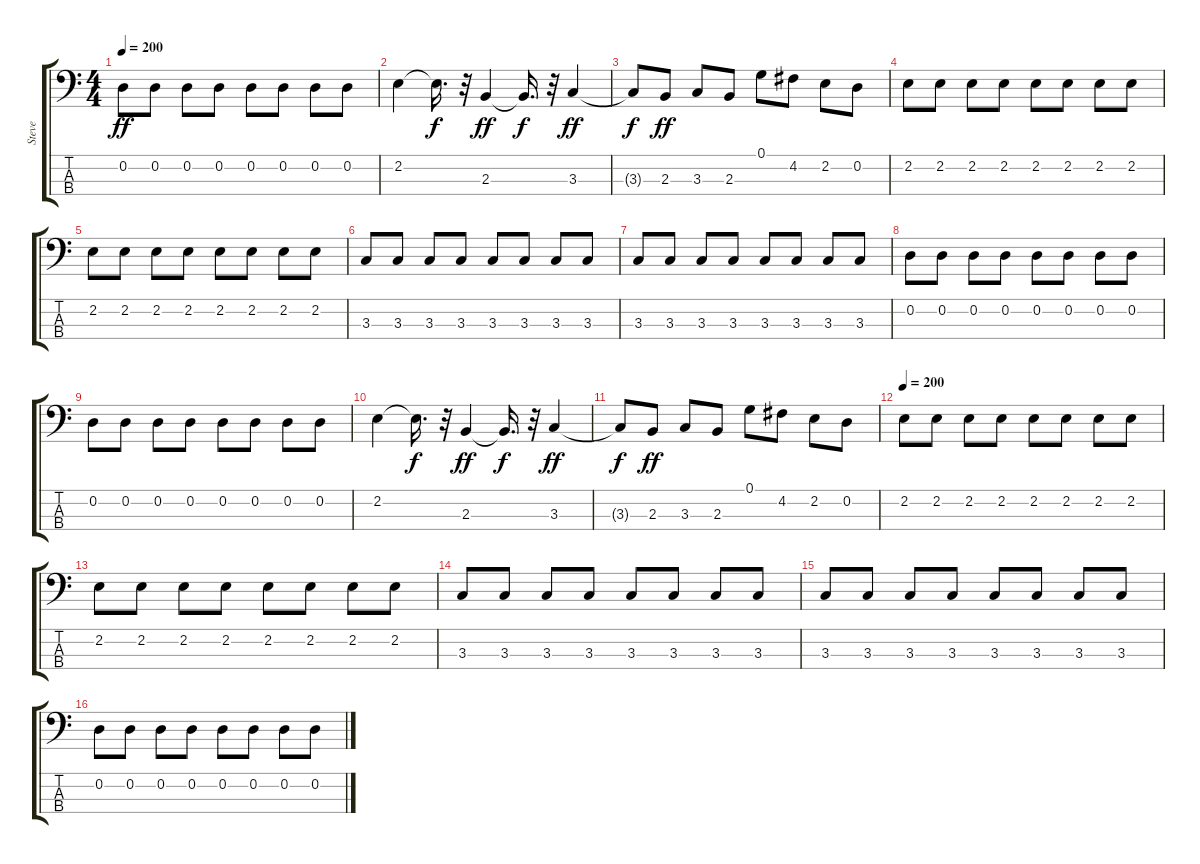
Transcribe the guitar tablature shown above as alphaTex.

\track ("Steve" "Steve") {instrument electricbassfinger}
\staff {score tabs}
\tuning (G2 D2 A1 E1) {hide}
\ts (4 4)
\tempo 200
\clef f4
\ks c
0.2.8{dy ff} 0.2.8 0.2.8 0.2.8 0.2.8 0.2.8 0.2.8 0.2.8 |
2.2.4 2.2{t}.16{d dy f} r.32 2.3.4{dy ff} 2.3{t}.16{d dy f} r.32 3.3.4{dy ff} |
3.3{t}.8{dy f} 2.3.8{dy ff} 3.3.8 2.3.8 0.1.8 4.2.8 2.2.8 0.2.8 |
2.2.8 2.2.8 2.2.8 2.2.8 2.2.8 2.2.8 2.2.8 2.2.8 |
2.2.8 2.2.8 2.2.8 2.2.8 2.2.8 2.2.8 2.2.8 2.2.8 |
3.3.8 3.3.8 3.3.8 3.3.8 3.3.8 3.3.8 3.3.8 3.3.8 |
3.3.8 3.3.8 3.3.8 3.3.8 3.3.8 3.3.8 3.3.8 3.3.8 |
0.2.8 0.2.8 0.2.8 0.2.8 0.2.8 0.2.8 0.2.8 0.2.8 |
0.2.8 0.2.8 0.2.8 0.2.8 0.2.8 0.2.8 0.2.8 0.2.8 |
2.2.4 2.2{t}.16{d dy f} r.32 2.3.4{dy ff} 2.3{t}.16{d dy f} r.32 3.3.4{dy ff} |
3.3{t}.8{dy f} 2.3.8{dy ff} 3.3.8 2.3.8 0.1.8 4.2.8 2.2.8 0.2.8 |
\tempo 200
2.2.8 2.2.8 2.2.8 2.2.8 2.2.8 2.2.8 2.2.8 2.2.8 |
2.2.8 2.2.8 2.2.8 2.2.8 2.2.8 2.2.8 2.2.8 2.2.8 |
3.3.8 3.3.8 3.3.8 3.3.8 3.3.8 3.3.8 3.3.8 3.3.8 |
3.3.8 3.3.8 3.3.8 3.3.8 3.3.8 3.3.8 3.3.8 3.3.8 |
0.2.8 0.2.8 0.2.8 0.2.8 0.2.8 0.2.8 0.2.8 0.2.8
